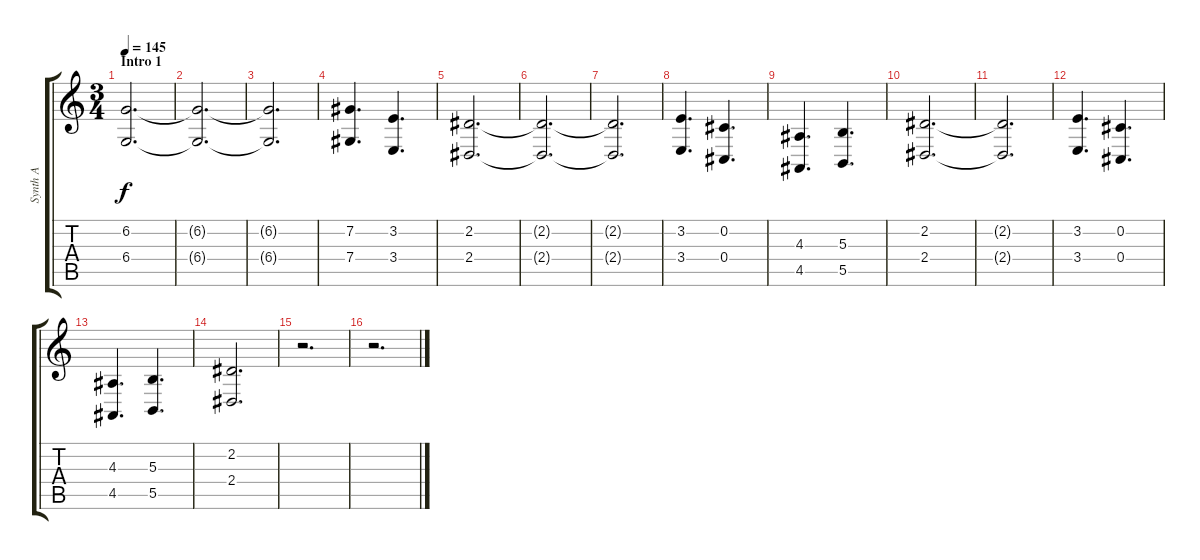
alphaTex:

\track ("Synth A" "Synth A") {instrument stringensemble1}
\staff {score tabs}
\tuning (Gb4 Db4 Gb3 Db3 Gb2 Db2) {hide}
\ts (3 4)
\section ("" "Intro 1")
\tempo 145
\clef g2
\ks c
(6.2 6.4).2{d dy f instrument stringensemble1} |
(6.2{t} 6.4{t}).2{d} |
(6.2{t} 6.4{t}).2{d} |
(7.2 7.4).4{d} (3.2 3.4).4{d} |
(2.2 2.4).2{d} |
(2.2{t} 2.4{t}).2{d} |
(2.2{t} 2.4{t}).2{d} |
(3.2 3.4).4{d} (0.2 0.4).4{d} |
(4.3 4.5).4{d} (5.3 5.5).4{d} |
(2.2 2.4).2{d} |
(2.2{t} 2.4{t}).2{d} |
(3.2 3.4).4{d} (0.2 0.4).4{d} |
(4.3 4.5).4{d} (5.3 5.5).4{d} |
(2.2 2.4).2{d} |
r.2{d} |
r.2{d}
